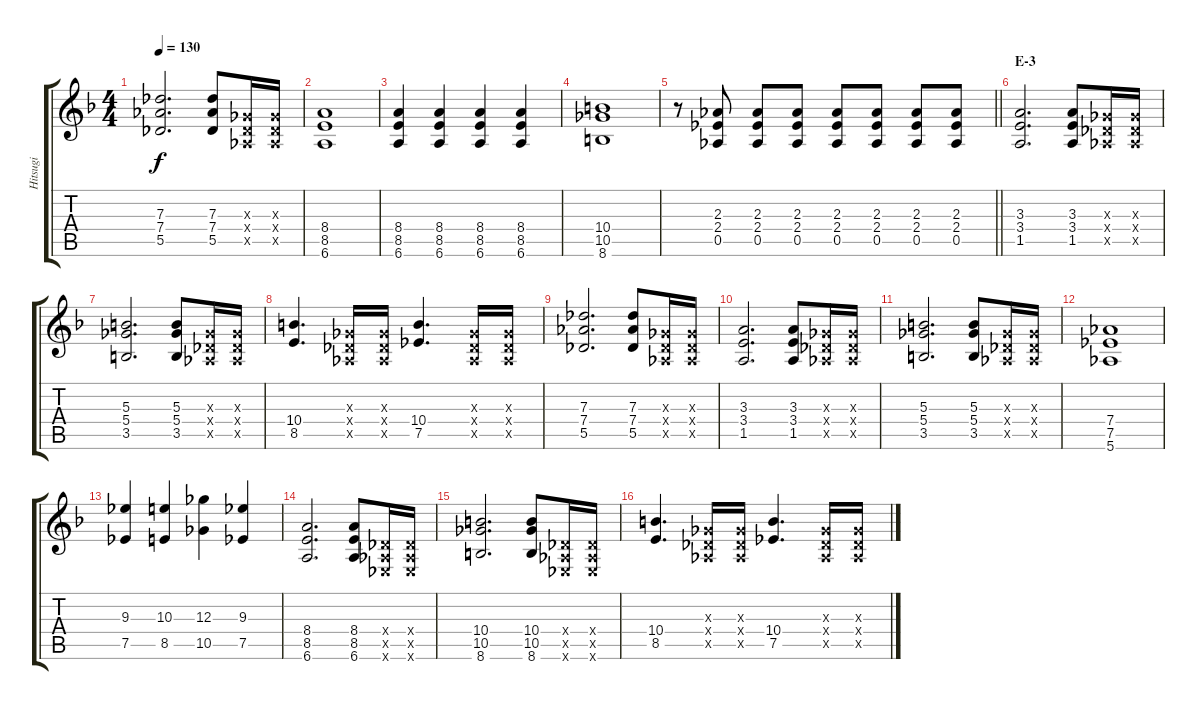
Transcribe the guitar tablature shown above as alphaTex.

\track ("Hitsugi" "Hitsugi") {instrument overdrivenguitar}
\staff {score tabs}
\tuning (Eb4 Bb3 Gb3 Db3 Ab2 Eb2) {hide}
\ts (4 4)
\tempo 130
\clef g2
\ks f
(7.3 7.4 5.5).2{d dy f} (7.3 7.4 5.5).8 (0.3{x} 0.4{x} 0.5{x}).16 (0.3{x} 0.4{x} 0.5{x}).16 |
(8.4 8.5 6.6).1 |
(8.4 8.5 6.6).4 (8.4 8.5 6.6).4 (8.4 8.5 6.6).4 (8.4 8.5 6.6).4 |
(10.4 10.5 8.6).1 |
\barLineRight lightlight
r.8 (2.3 2.4 0.5).8 (2.3 2.4 0.5).8 (2.3 2.4 0.5).8 (2.3 2.4 0.5).8 (2.3 2.4 0.5).8 (2.3 2.4 0.5).8 (2.3 2.4 0.5).8 |
\section ("" "E-3")
(3.3 3.4 1.5).2{d} (3.3 3.4 1.5).8 (0.3{x} 0.4{x} 0.5{x}).16 (0.3{x} 0.4{x} 0.5{x}).16 |
(5.3 5.4 3.5).2{d} (5.3 5.4 3.5).8 (0.3{x} 0.4{x} 0.5{x}).16 (0.3{x} 0.4{x} 0.5{x}).16 |
(10.4 8.5).4{d} (0.3{x} 0.4{x} 0.5{x}).16 (0.3{x} 0.4{x} 0.5{x}).16 (10.4 7.5).4{d} (0.3{x} 0.4{x} 0.5{x}).16 (0.3{x} 0.4{x} 0.5{x}).16 |
(7.3 7.4 5.5).2{d} (7.3 7.4 5.5).8 (0.3{x} 0.4{x} 0.5{x}).16 (0.3{x} 0.4{x} 0.5{x}).16 |
(3.3 3.4 1.5).2{d} (3.3 3.4 1.5).8 (0.3{x} 0.4{x} 0.5{x}).16 (0.3{x} 0.4{x} 0.5{x}).16 |
(5.3 5.4 3.5).2{d} (5.3 5.4 3.5).8 (0.3{x} 0.4{x} 0.5{x}).16 (0.3{x} 0.4{x} 0.5{x}).16 |
(7.4 7.5 5.6).1 |
(9.3 7.5).4 (10.3 8.5).4 (12.3 10.5).4 (9.3 7.5).4 |
(8.4 8.5 6.6).2{d} (8.4 8.5 6.6).8 (0.4{x} 0.5{x} 0.6{x}).16 (0.4{x} 0.5{x} 0.6{x}).16 |
(10.4 10.5 8.6).2{d} (10.4 10.5 8.6).8 (0.4{x} 0.5{x} 0.6{x}).16 (0.4{x} 0.5{x} 0.6{x}).16 |
(10.4 8.5).4{d} (0.3{x} 0.4{x} 0.5{x}).16 (0.3{x} 0.4{x} 0.5{x}).16 (10.4 7.5).4{d} (0.3{x} 0.4{x} 0.5{x}).16 (0.3{x} 0.4{x} 0.5{x}).16
